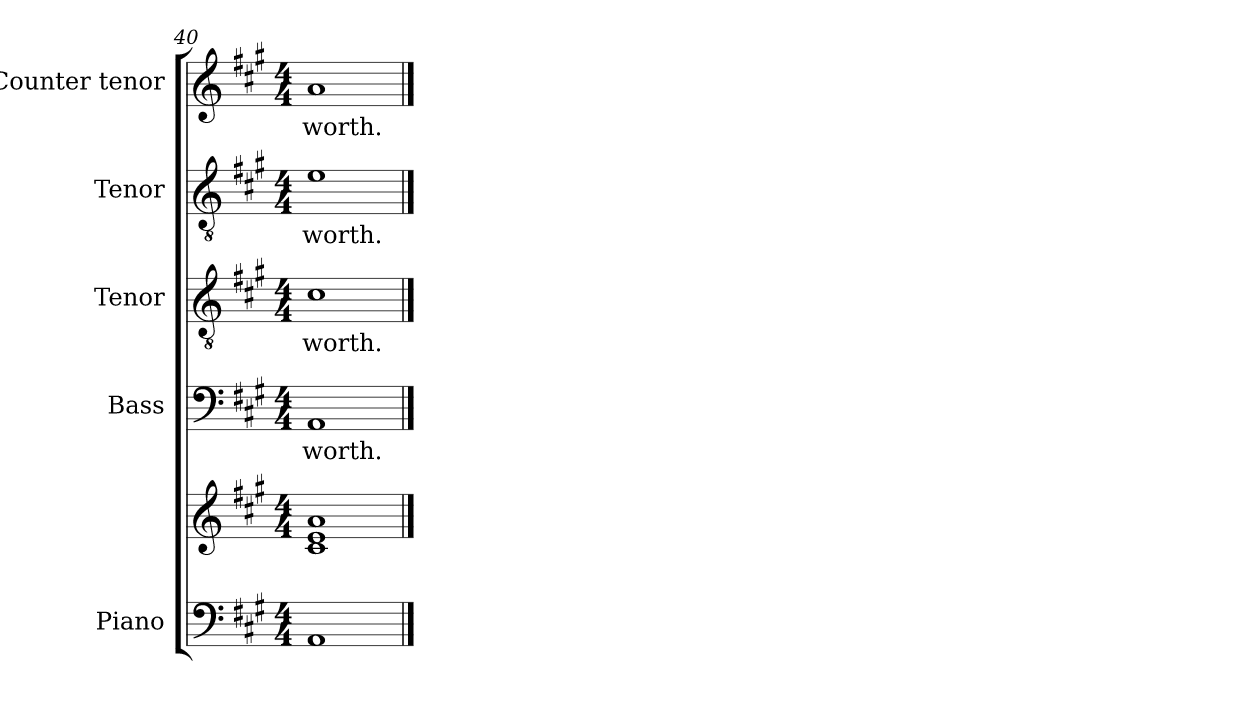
**kern	**kern	**kern	**text	**kern	**text	**kern	**text	**kern	**text
*part5	*part5	*part4	*part4	*part3	*part3	*part2	*part2	*part1	*part1
*staff6	*staff5	*staff4	*staff4	*staff3	*staff3	*staff2	*staff2	*staff1	*staff1
*I"Piano	*	*I"Bass	*	*I"Tenor	*	*I"Tenor	*	*I"Counter tenor	*
*I'Pno.	*	*I'B.	*	*I'T.	*	*I'T.	*	*	*
*clefF4	*clefG2	*clefF4	*	*clefGv2	*	*clefGv2	*	*clefG2	*
*	*	*	*	*ITrd7c12	*	*ITrd7c12	*	*	*
*k[f#c#g#]	*k[f#c#g#]	*k[f#c#g#]	*	*k[f#c#g#]	*	*k[f#c#g#]	*	*k[f#c#g#]	*
*A:	*A:	*A:	*	*A:	*	*A:	*	*A:	*
*M4/4	*M4/4	*M4/4	*	*M4/4	*	*M4/4	*	*M4/4	*
=40	=40	=40	=40	=40	=40	=40	=40	=40	=40
!	!	!	!LO:LY:b:color=#000000	!	!	!	!	!	!
!	!	!	!	!	!LO:LY:b:color=#000000	!	!	!	!
!	!	!	!	!	!	!	!LO:LY:b:color=#000000	!	!
!	!	!	!	!	!	!	!	!	!LO:LY:b:color=#000000
1AAi	1c#i 1ei 1ai	1AAi	worth.	1C#i	worth.	1Ei	worth.	1ai	worth.
==	==	==	==	==	==	==	==	==	==
*-	*-	*-	*-	*-	*-	*-	*-	*-	*-
